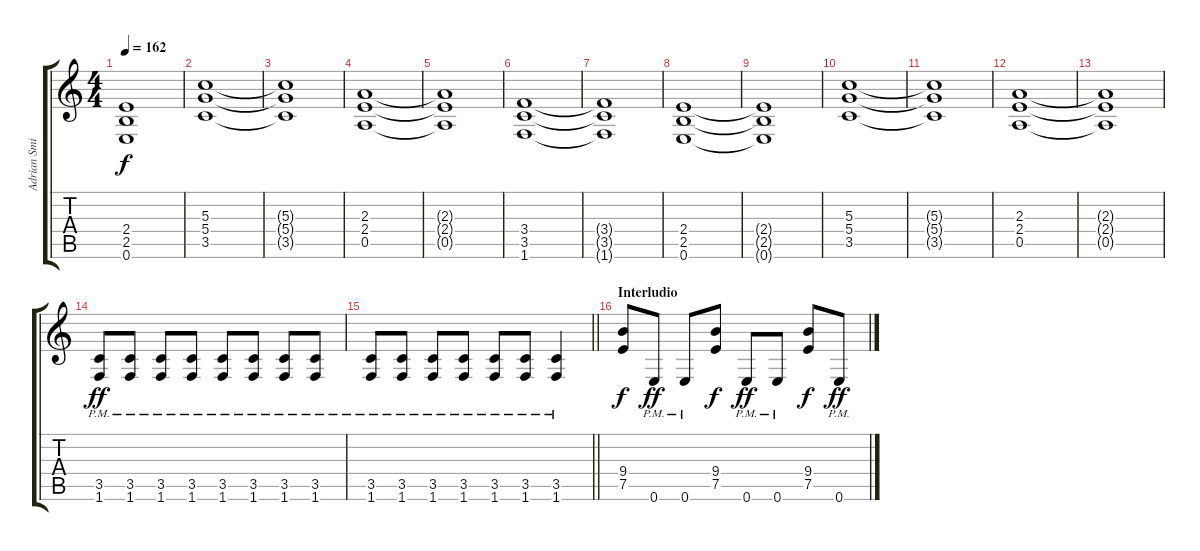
\track ("Adrian Smith" "Adrian Smi") {instrument overdrivenguitar}
\staff {score tabs}
\tuning (E4 B3 G3 D3 A2 E2) {hide}
\ts (4 4)
\tempo 162
\clef g2
\ks c
(2.4{t} 2.5{t} 0.6{t}).1{dy f} |
(5.3 5.4 3.5).1 |
(5.3{t} 5.4{t} 3.5{t}).1 |
(2.3 2.4 0.5).1 |
(2.3{t} 2.4{t} 0.5{t}).1 |
(3.4 3.5 1.6).1 |
(3.4{t} 3.5{t} 1.6{t}).1 |
(2.4 2.5 0.6).1 |
(2.4{t} 2.5{t} 0.6{t}).1 |
(5.3 5.4 3.5).1 |
(5.3{t} 5.4{t} 3.5{t}).1 |
(2.3 2.4 0.5).1 |
(2.3{t} 2.4{t} 0.5{t}).1 |
(3.5{pm} 1.6{pm}).8{dy ff} (3.5{pm} 1.6{pm}).8 (3.5{pm} 1.6{pm}).8 (3.5{pm} 1.6{pm}).8 (3.5{pm} 1.6{pm}).8 (3.5{pm} 1.6{pm}).8 (3.5{pm} 1.6{pm}).8 (3.5{pm} 1.6{pm}).8 |
\barLineRight lightlight
(3.5{pm} 1.6{pm}).8 (3.5{pm} 1.6{pm}).8 (3.5{pm} 1.6{pm}).8 (3.5{pm} 1.6{pm}).8 (3.5{pm} 1.6{pm}).8 (3.5{pm} 1.6{pm}).8 (3.5{pm} 1.6{pm}).4 |
\section ("" "Interludio")
(9.4 7.5).8{dy f} 0.6{pm}.8{dy ff} 0.6{pm}.8 (9.4 7.5).8{dy f} 0.6{pm}.8{dy ff} 0.6{pm}.8 (9.4 7.5).8{dy f} 0.6{pm}.8{dy ff}
